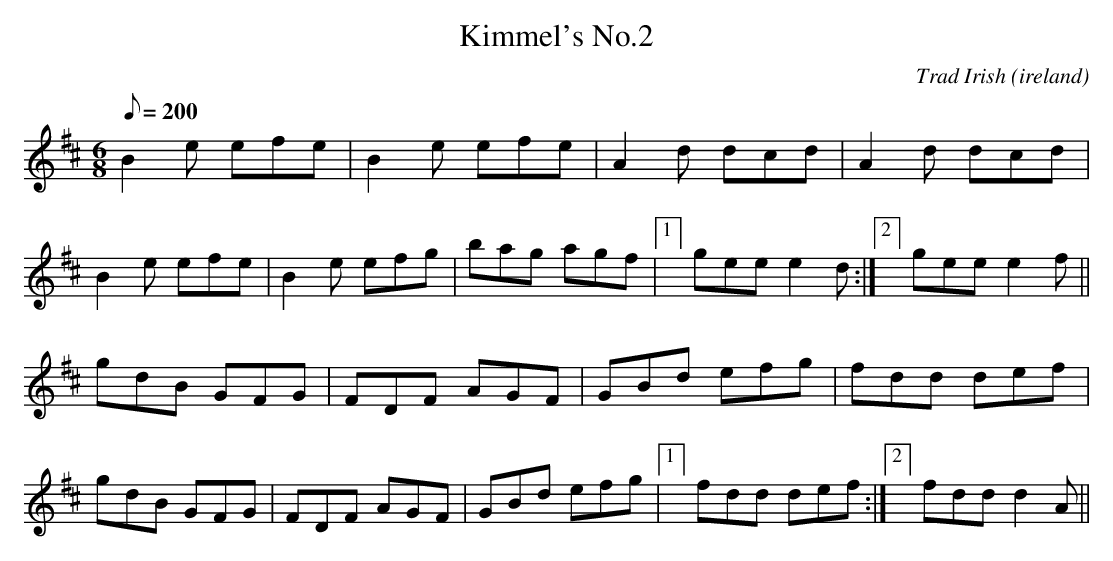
X:1
T:Kimmel's No.2
O:ireland
M:6/8
L:1/8
Q:200
C:Trad Irish
K:D
B2 e efe|B2 e efe|A2 d dcd|A2 d dcd|!
B2 e efe|B2 e efg|bag agf|1]gee e2 d:|2]gee e2 f||!
gdB GFG|FDF AGF|GBd efg|fdd def|!
gdB GFG|FDF AGF|GBd efg|1]fdd def:|2]fdd d2 A||!
